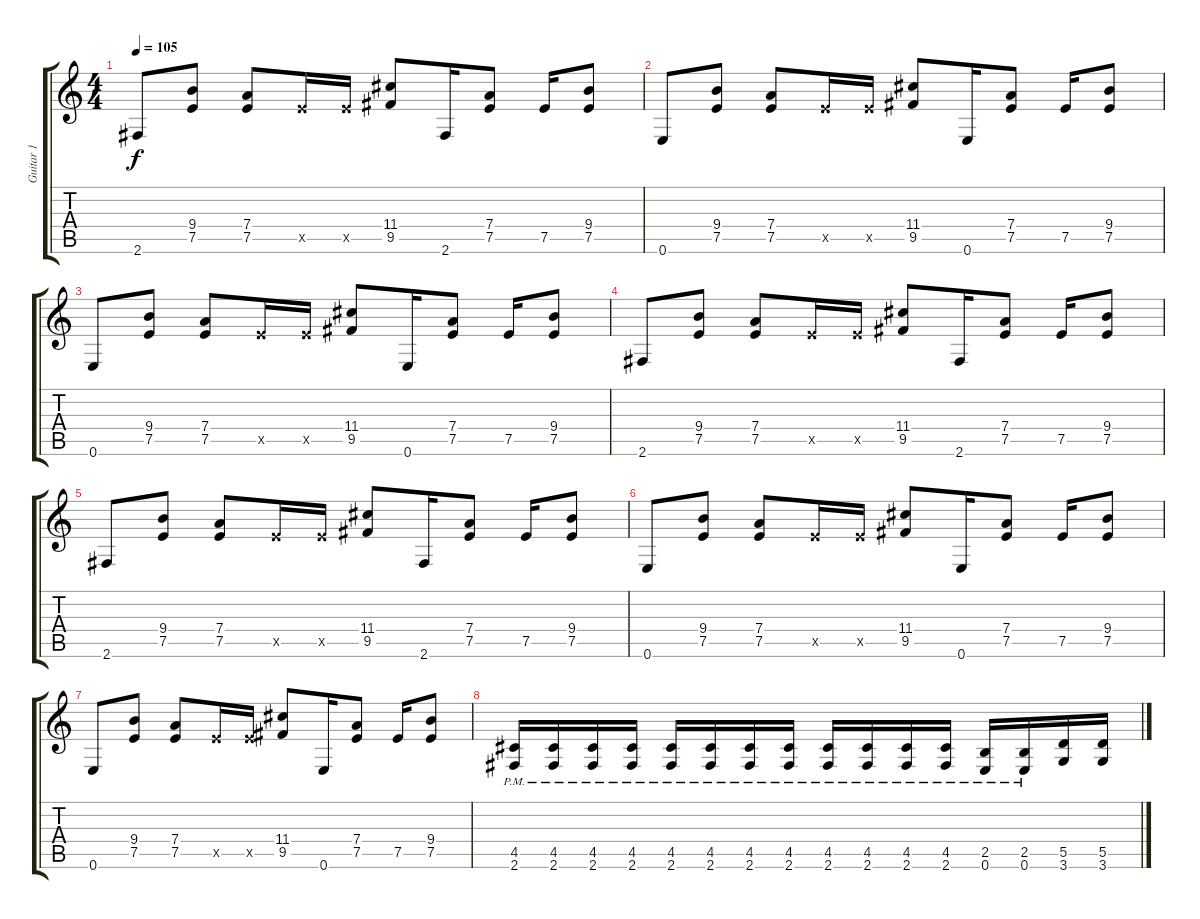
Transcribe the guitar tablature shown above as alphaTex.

\track ("Guitar 1" "Guitar 1") {instrument distortionguitar}
\staff {score tabs}
\tuning (E4 B3 G3 D3 A2 E2) {hide}
\ts (4 4)
\tempo 105
\clef g2
\ks c
2.6.8{dy f} (9.4 7.5).8 (7.4 7.5).8 7.5{x}.16 7.5{x}.16 (11.4 9.5).8 2.6.16 (7.4 7.5).8 7.5.16 (9.4 7.5).8 |
0.6.8 (9.4 7.5).8 (7.4 7.5).8 7.5{x}.16 7.5{x}.16 (11.4 9.5).8 0.6.16 (7.4 7.5).8 7.5.16 (9.4 7.5).8 |
0.6.8 (9.4 7.5).8 (7.4 7.5).8 7.5{x}.16 7.5{x}.16 (11.4 9.5).8 0.6.16 (7.4 7.5).8 7.5.16 (9.4 7.5).8 |
2.6.8 (9.4 7.5).8 (7.4 7.5).8 7.5{x}.16 7.5{x}.16 (11.4 9.5).8 2.6.16 (7.4 7.5).8 7.5.16 (9.4 7.5).8 |
2.6.8 (9.4 7.5).8 (7.4 7.5).8 7.5{x}.16 7.5{x}.16 (11.4 9.5).8 2.6.16 (7.4 7.5).8 7.5.16 (9.4 7.5).8 |
0.6.8 (9.4 7.5).8 (7.4 7.5).8 7.5{x}.16 7.5{x}.16 (11.4 9.5).8 0.6.16 (7.4 7.5).8 7.5.16 (9.4 7.5).8 |
0.6.8 (9.4 7.5).8 (7.4 7.5).8 7.5{x}.16 7.5{x}.16 (11.4 9.5).8 0.6.16 (7.4 7.5).8 7.5.16 (9.4 7.5).8 |
(4.5{pm} 2.6{pm}).16 (4.5{pm} 2.6{pm}).16 (4.5{pm} 2.6{pm}).16 (4.5{pm} 2.6{pm}).16 (4.5{pm} 2.6{pm}).16 (4.5{pm} 2.6{pm}).16 (4.5{pm} 2.6{pm}).16 (4.5{pm} 2.6{pm}).16 (4.5{pm} 2.6{pm}).16 (4.5{pm} 2.6{pm}).16 (4.5{pm} 2.6{pm}).16 (4.5{pm} 2.6{pm}).16 (2.5{pm} 0.6{pm}).16 (2.5{pm} 0.6{pm}).16 (5.5 3.6).16 (5.5 3.6).16
